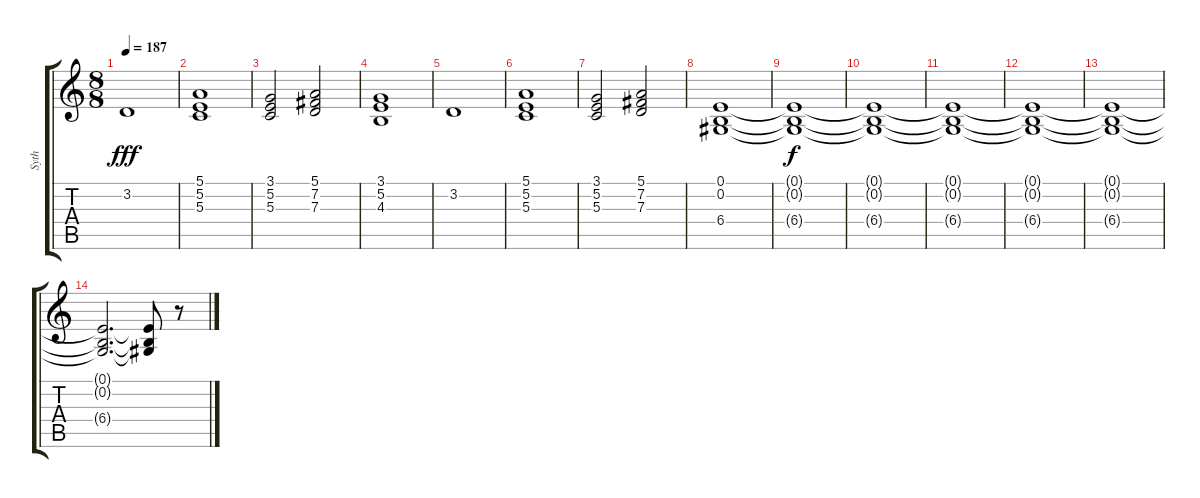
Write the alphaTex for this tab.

\track ("Syth" "Syth") {instrument pad2warm}
\staff {score tabs}
\tuning (E4 B3 G3 D3 A2 E2) {hide}
\ts (8 8)
\tempo 187
\clef g2
\ks c
3.2.1{dy fff} |
(5.1 5.2 5.3).1 |
(3.1 5.2 5.3).2 (5.1 7.2 7.3).2 |
(3.1 5.2 4.3).1 |
3.2.1 |
(5.1 5.2 5.3).1 |
(3.1 5.2 5.3).2 (5.1 7.2 7.3).2 |
(0.1 0.2 6.4).1 |
(0.1{t} 0.2{t} 6.4{t}).1{dy f} |
(0.1{t} 0.2{t} 6.4{t}).1 |
(0.1{t} 0.2{t} 6.4{t}).1 |
(0.1{t} 0.2{t} 6.4{t}).1 |
(0.1{t} 0.2{t} 6.4{t}).1 |
(0.1{t} 0.2{t} 6.4{t}).2{d} (0.1{t} 0.2{t} 6.4{t}).8 r.8
